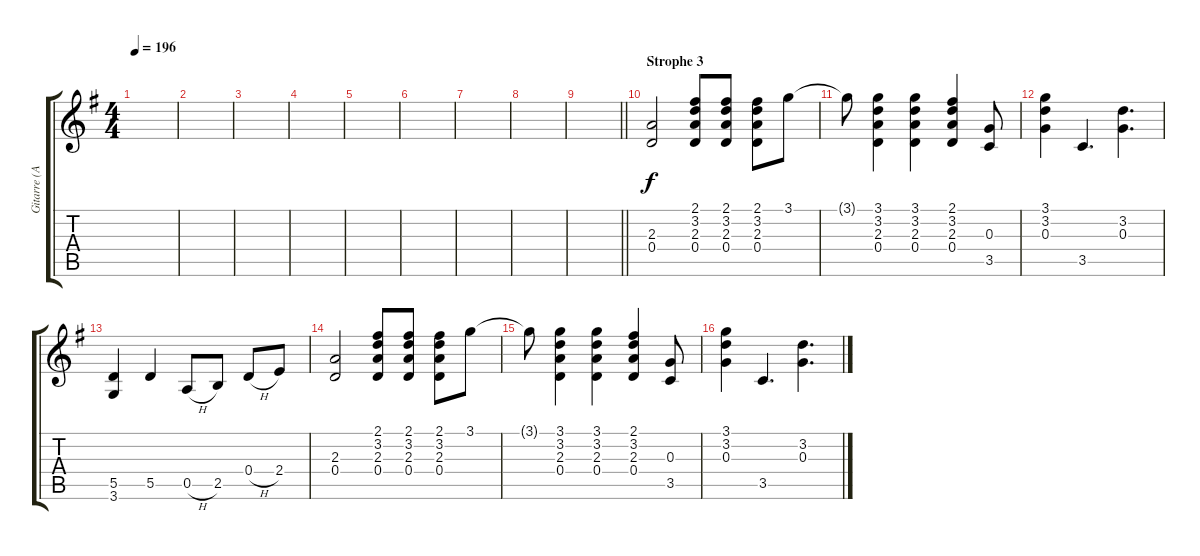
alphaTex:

\track ("Gitarre (Akustik)" "Gitarre (A") {instrument acousticguitarsteel}
\staff {score tabs}
\tuning (E4 B3 G3 D3 A2 E2) {hide}
\ts (4 4)
\tempo 196
\clef g2
\ks g
|
|
|
|
|
|
|
|
\barLineRight lightlight
|
\section ("" "Strophe 3")
(2.3 0.4).2 (2.1 3.2 2.3 0.4).8 (2.1 3.2 2.3 0.4).8 (2.1 3.2 2.3 0.4).8 3.1.8 |
3.1{t}.8 (3.1 3.2 2.3 0.4).4 (3.1 3.2 2.3 0.4).4 (2.1 3.2 2.3 0.4).4 (0.3 3.5).8 |
(3.1 3.2 0.3).4 3.5.4{d} (3.2 0.3).4{d} |
(5.5 3.6).4 5.5.4 0.5{h}.8 2.5.8 0.4{h}.8 2.4.8 |
(2.3 0.4).2 (2.1 3.2 2.3 0.4).8 (2.1 3.2 2.3 0.4).8 (2.1 3.2 2.3 0.4).8 3.1.8 |
3.1{t}.8 (3.1 3.2 2.3 0.4).4 (3.1 3.2 2.3 0.4).4 (2.1 3.2 2.3 0.4).4 (0.3 3.5).8 |
(3.1 3.2 0.3).4 3.5.4{d} (3.2 0.3).4{d}
